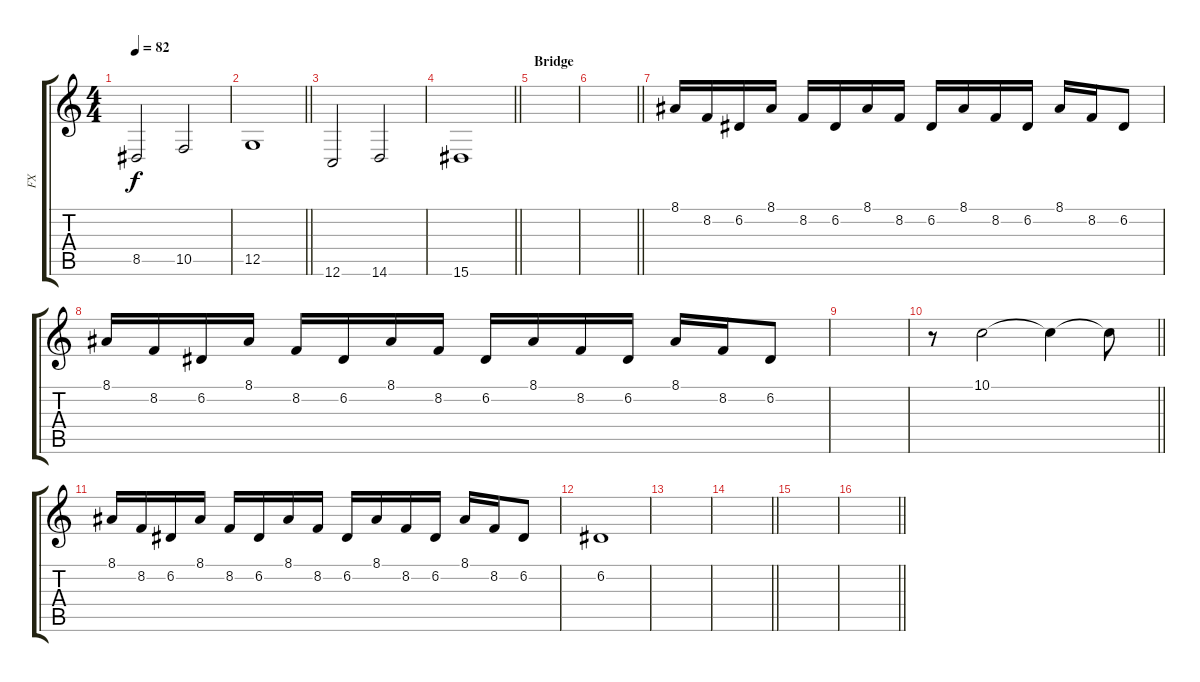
\track ("FX" "FX") {instrument stringensemble1}
\staff {score tabs}
\tuning (D4 A3 F3 C3 G2 C2) {hide}
\ts (4 4)
\tempo 82
\clef g2
\ks c
8.5.2{dy f} 10.5.2 |
\barLineRight lightlight
12.5.1 |
12.6.2 14.6.2 |
\barLineRight lightlight
15.6.1 |
\section ("" "Bridge")
|
\barLineRight lightlight
|
8.1.16{volume 8} 8.2.16 6.2.16 8.1.16 8.2.16 6.2.16 8.1.16 8.2.16 6.2.16 8.1.16 8.2.16 6.2.16 8.1.16 8.2.16 6.2.8 |
8.1.16 8.2.16 6.2.16 8.1.16 8.2.16 6.2.16 8.1.16 8.2.16 6.2.16 8.1.16 8.2.16 6.2.16 8.1.16 8.2.16 6.2.8 |
|
\barLineRight lightlight
r.8 10.1.2 10.1{t}.4 10.1{t}.8 |
8.1.16 8.2.16 6.2.16 8.1.16 8.2.16 6.2.16 8.1.16 8.2.16 6.2.16 8.1.16 8.2.16 6.2.16 8.1.16 8.2.16 6.2.8 |
6.2.1 |
|
\barLineRight lightlight
|
|
\barLineRight lightlight
